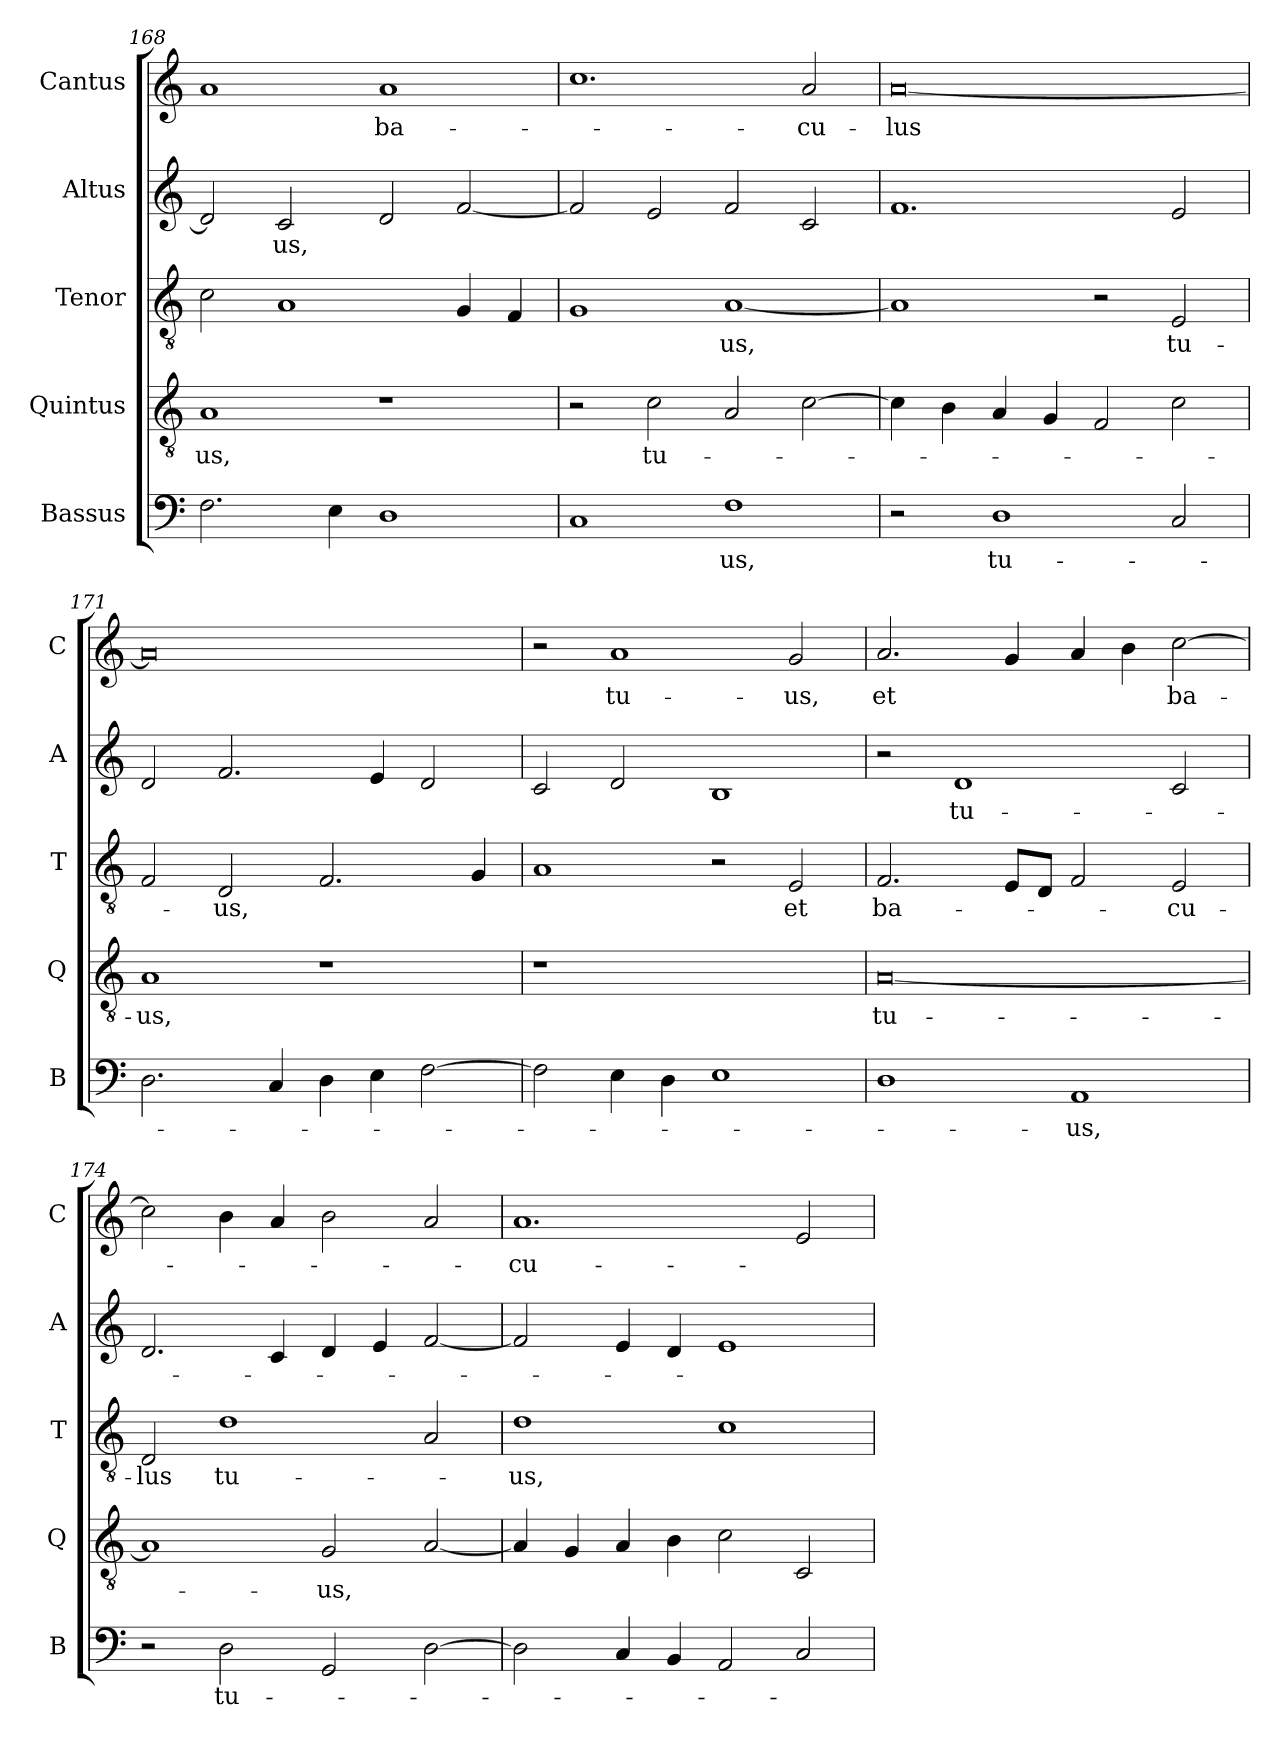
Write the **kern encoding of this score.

**kern	**text	**kern	**text	**kern	**text	**kern	**text	**kern	**text
*part5	*part5	*part4	*part4	*part3	*part3	*part2	*part2	*part1	*part1
*staff5	*staff5	*staff4	*staff4	*staff3	*staff3	*staff2	*staff2	*staff1	*staff1
*I"Bassus	*	*I"Quintus	*	*I"Tenor	*	*I"Altus	*	*I"Cantus	*
*I'B	*	*I'Q	*	*I'T	*	*I'A	*	*I'C	*
*clefF4	*	*clefGv2	*	*clefGv2	*	*clefG2	*	*clefG2	*
*k[]	*	*k[]	*	*k[]	*	*k[]	*	*k[]	*
*C:	*	*C:	*	*C:	*	*C:	*	*C:	*
=168	=168	=168	=168	=168	=168	=168	=168	=168	=168
!	!	!	!LO:LY:b	!	!	!	!	!	!
2.F\	.	1A	-us,	2c\	.	2d/]	.	1a	.
!	!	!	!	!	!	!	!LO:LY:b	!	!
.	.	.	.	1A	.	2c/	-us,	.	.
4E\	.	.	.	.	.	.	.	.	.
!	!	!	!	!	!	!	!	!	!LO:LY:b
1D	.	1r	.	.	.	2d/	.	1a	ba-
.	.	.	.	4G/	.	[2f/	.	.	.
.	.	.	.	4F/	.	.	.	.	.
!!LO:PB:g=z
=169	=169	=169	=169	=169	=169	=169	=169	=169	=169
1C	.	2r	.	1G	.	2f/]	.	1.cc	.
!	!	!	!LO:LY:b	!	!	!	!	!	!
.	.	2c\	tu-	.	.	2e/	.	.	.
!	!LO:LY:b	!	!	!	!LO:LY:b	!	!	!	!
1F	-us,	2A/	.	[1A	-us,	2f/	.	.	.
!	!	!	!	!	!	!	!	!	!LO:LY:b
.	.	[2c\	.	.	.	2c/	.	2a/	-cu-
=170	=170	=170	=170	=170	=170	=170	=170	=170	=170
!	!	!	!	!	!	!	!	!	!LO:LY:b
2r	.	4c\]	.	1A]	.	1.f	.	[0a	-lus
.	.	4B\	.	.	.	.	.	.	.
!	!LO:LY:b	!	!	!	!	!	!	!	!
1D	tu-	4A/	.	.	.	.	.	.	.
.	.	4G/	.	.	.	.	.	.	.
.	.	2F/	.	2r	.	.	.	.	.
!	!	!	!	!	!LO:LY:b	!	!	!	!
2C/	.	2c\	.	2E/	tu-	2e/	.	.	.
=171	=171	=171	=171	=171	=171	=171	=171	=171	=171
!	!	!	!LO:LY:b	!	!	!	!	!	!
2.D\	.	1A	-us,	2F/	.	2d/	.	0a]	.
!	!	!	!	!	!LO:LY:b	!	!	!	!
.	.	.	.	2D/	-us,	2.f/	.	.	.
4C/	.	.	.	.	.	.	.	.	.
4D\	.	1r	.	2.F/	.	.	.	.	.
4E\	.	.	.	.	.	4e/	.	.	.
[2F\	.	.	.	.	.	2d/	.	.	.
.	.	.	.	4G/	.	.	.	.	.
=172	=172	=172	=172	=172	=172	=172	=172	=172	=172
2F\]	.	1r	.	1A	.	2c/	.	2r	.
!	!	!	!	!	!	!	!	!	!LO:LY:b
4E\	.	.	.	.	.	2d/	.	1a	tu-
4D\	.	.	.	.	.	.	.	.	.
1E	.	1ryy	.	2r	.	1B	.	.	.
!	!	!	!	!	!LO:LY:b	!	!	!	!LO:LY:b
.	.	.	.	2E/	et	.	.	2g/	-us,
=173	=173	=173	=173	=173	=173	=173	=173	=173	=173
!	!	!	!LO:LY:b	!	!LO:LY:b	!	!	!	!LO:LY:b
1D	.	[0A	tu-	2.F/	ba-	2r	.	2.a/	et
!	!	!	!	!	!	!	!LO:LY:b	!	!
.	.	.	.	.	.	1d	tu-	.	.
.	.	.	.	8E/L	.	.	.	4g/	.
.	.	.	.	8D/J	.	.	.	.	.
!	!LO:LY:b	!	!	!	!	!	!	!	!
1AA	-us,	.	.	2F/	.	.	.	4a/	.
.	.	.	.	.	.	.	.	4b\	.
!	!	!	!	!	!LO:LY:b	!	!	!	!LO:LY:b
.	.	.	.	2E/	-cu-	2c/	.	[2cc\	ba-
=174	=174	=174	=174	=174	=174	=174	=174	=174	=174
!	!	!	!	!	!LO:LY:b	!	!	!	!
2r	.	1A]	.	2D/	-lus	2.d/	.	2cc\]	.
!	!LO:LY:b	!	!	!	!LO:LY:b	!	!	!	!
2D\	tu-	.	.	1d	tu-	.	.	4b\	.
.	.	.	.	.	.	4c/	.	4a/	.
!	!	!	!LO:LY:b	!	!	!	!	!	!
2GG/	.	2G/	-us,	.	.	4d/	.	2b\	.
.	.	.	.	.	.	4e/	.	.	.
[2D\	.	[2A/	.	2A/	.	[2f/	.	2a/	.
!!LO:LB:g=z
=175	=175	=175	=175	=175	=175	=175	=175	=175	=175
!	!	!	!	!	!LO:LY:b	!	!	!	!LO:LY:b
2D\]	.	4A/]	.	1d	-us,	2f/]	.	1.a	-cu-
.	.	4G/	.	.	.	.	.	.	.
4C/	.	4A/	.	.	.	4e/	.	.	.
4BB/	.	4B\	.	.	.	4d/	.	.	.
2AA/	.	2c\	.	1c	.	1e	.	.	.
2C/	.	2C/	.	.	.	.	.	2e/	.
=	=	=	=	=	=	=	=	=	=
*-	*-	*-	*-	*-	*-	*-	*-	*-	*-
